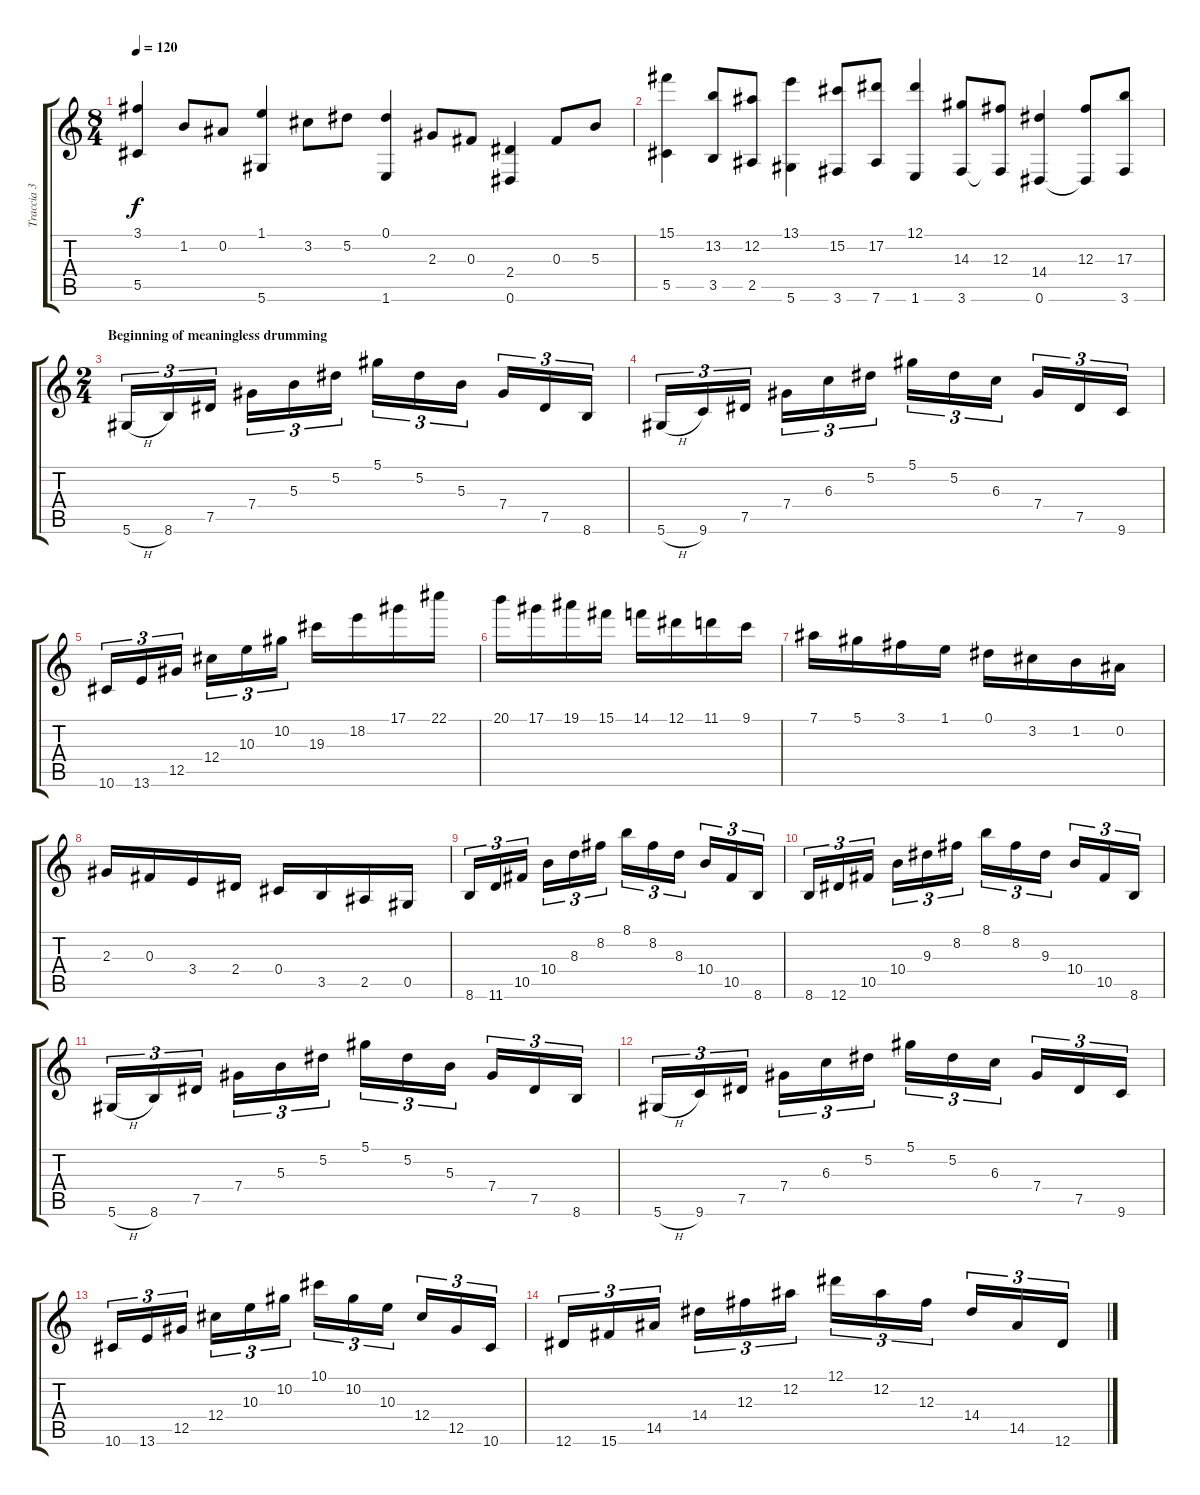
\track ("Traccia 3" "Traccia 3") {instrument acousticguitarnylon}
\staff {score tabs}
\tuning (Eb4 Bb3 Gb3 Db3 Ab2 Eb2) {hide}
\ts (8 4)
\tempo 120
\clef g2
\ks c
(3.1 5.5).4{dy f} 1.2.8 0.2.8 (1.1 5.6).4 3.2.8 5.2.8 (0.1 1.6).4 2.3.8 0.3.8 (2.4 0.6).4 0.3.8 5.3.8 |
(15.1 5.5).4 (13.2 3.5).8 (12.2 2.5).8 (13.1 5.6).4 (15.2 3.6).8 (17.2 7.6).8 (12.1 1.6).4 (14.3 3.6).8 (12.3 3.6{t}).8 (14.4 0.6).4 (12.3 0.6{t}).8 (17.3 3.6).8 |
\ts (2 4)
\section ("" "Beginning of meaningless drumming")
5.6{h}.16{tu (3 2)} 8.6.16{tu (3 2)} 7.5.16{tu (3 2)} 7.4.16{tu (3 2)} 5.3.16{tu (3 2)} 5.2.16{tu (3 2)} 5.1.16{tu (3 2)} 5.2.16{tu (3 2)} 5.3.16{tu (3 2)} 7.4.16{tu (3 2)} 7.5.16{tu (3 2)} 8.6.16{tu (3 2)} |
5.6{h}.16{tu (3 2)} 9.6.16{tu (3 2)} 7.5.16{tu (3 2)} 7.4.16{tu (3 2)} 6.3.16{tu (3 2)} 5.2.16{tu (3 2)} 5.1.16{tu (3 2)} 5.2.16{tu (3 2)} 6.3.16{tu (3 2)} 7.4.16{tu (3 2)} 7.5.16{tu (3 2)} 9.6.16{tu (3 2)} |
10.6.16{tu (3 2)} 13.6.16{tu (3 2)} 12.5.16{tu (3 2)} 12.4.16{tu (3 2)} 10.3.16{tu (3 2)} 10.2.16{tu (3 2)} 19.3.16 18.2.16 17.1.16 22.1.16 |
20.1.16 17.1.16 19.1.16 15.1.16 14.1.16 12.1.16 11.1.16 9.1.16 |
7.1.16 5.1.16 3.1.16 1.1.16 0.1.16 3.2.16 1.2.16 0.2.16 |
2.3.16 0.3.16 3.4.16 2.4.16 0.4.16 3.5.16 2.5.16 0.5.16 |
8.6.16{tu (3 2)} 11.6.16{tu (3 2)} 10.5.16{tu (3 2)} 10.4.16{tu (3 2)} 8.3.16{tu (3 2)} 8.2.16{tu (3 2)} 8.1.16{tu (3 2)} 8.2.16{tu (3 2)} 8.3.16{tu (3 2)} 10.4.16{tu (3 2)} 10.5.16{tu (3 2)} 8.6.16{tu (3 2)} |
8.6.16{tu (3 2)} 12.6.16{tu (3 2)} 10.5.16{tu (3 2)} 10.4.16{tu (3 2)} 9.3.16{tu (3 2)} 8.2.16{tu (3 2)} 8.1.16{tu (3 2)} 8.2.16{tu (3 2)} 9.3.16{tu (3 2)} 10.4.16{tu (3 2)} 10.5.16{tu (3 2)} 8.6.16{tu (3 2)} |
5.6{h}.16{tu (3 2)} 8.6.16{tu (3 2)} 7.5.16{tu (3 2)} 7.4.16{tu (3 2)} 5.3.16{tu (3 2)} 5.2.16{tu (3 2)} 5.1.16{tu (3 2)} 5.2.16{tu (3 2)} 5.3.16{tu (3 2)} 7.4.16{tu (3 2)} 7.5.16{tu (3 2)} 8.6.16{tu (3 2)} |
5.6{h}.16{tu (3 2)} 9.6.16{tu (3 2)} 7.5.16{tu (3 2)} 7.4.16{tu (3 2)} 6.3.16{tu (3 2)} 5.2.16{tu (3 2)} 5.1.16{tu (3 2)} 5.2.16{tu (3 2)} 6.3.16{tu (3 2)} 7.4.16{tu (3 2)} 7.5.16{tu (3 2)} 9.6.16{tu (3 2)} |
10.6.16{tu (3 2)} 13.6.16{tu (3 2)} 12.5.16{tu (3 2)} 12.4.16{tu (3 2)} 10.3.16{tu (3 2)} 10.2.16{tu (3 2)} 10.1.16{tu (3 2)} 10.2.16{tu (3 2)} 10.3.16{tu (3 2)} 12.4.16{tu (3 2)} 12.5.16{tu (3 2)} 10.6.16{tu (3 2)} |
12.6.16{tu (3 2)} 15.6.16{tu (3 2)} 14.5.16{tu (3 2)} 14.4.16{tu (3 2)} 12.3.16{tu (3 2)} 12.2.16{tu (3 2)} 12.1.16{tu (3 2)} 12.2.16{tu (3 2)} 12.3.16{tu (3 2)} 14.4.16{tu (3 2)} 14.5.16{tu (3 2)} 12.6.16{tu (3 2)}
